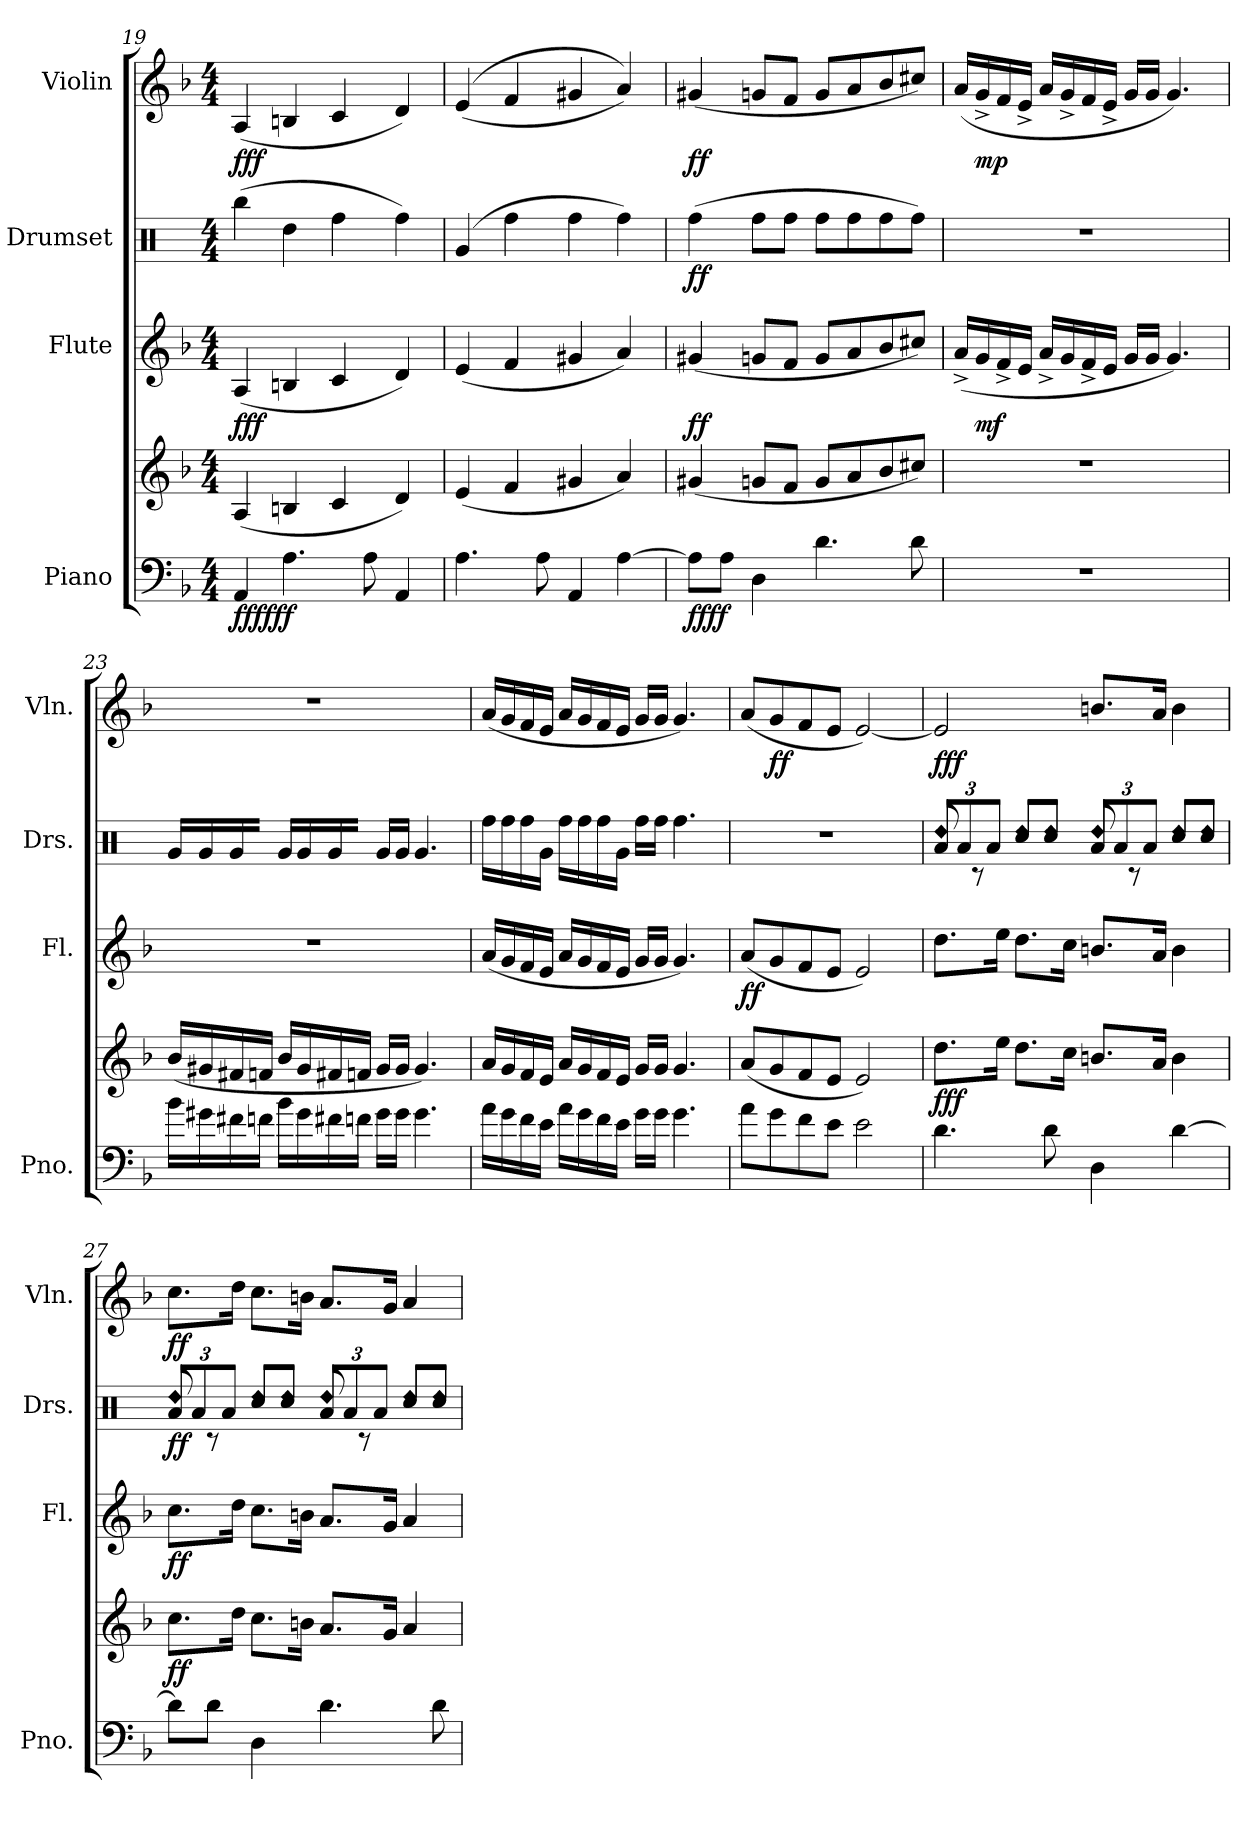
**kern	**kern	**dynam	**kern	**dynam	**kern	**dynam	**kern	**dynam
*part4	*part4	*part4	*part3	*part3	*part2	*part2	*part1	*part1
*staff5	*staff4	*staff4/5	*staff3	*staff3	*staff2	*staff2	*staff1	*staff1
*I"Piano	*	*	*I"Flute	*	*I"Drumset	*	*I"Violin	*
*I'Pno.	*	*	*I'Fl.	*	*I'Drs.	*	*I'Vln.	*
*clefF4	*clefG2	*	*clefG2	*	*clefX	*	*clefG2	*
*k[b-]	*k[b-]	*	*k[b-]	*	*k[]	*	*k[b-]	*
*M4/4	*M4/4	*	*M4/4	*	*M4/4	*	*M4/4	*
=19	=19	=19	=19	=19	=19	=19	=19	=19
!	!	!LO:DY:b=2	!	!	!	!	!	!
!	!	!LO:DY:n=1:b	!	!LO:DY:b	!	!	!	!LO:DY:b
4AA/	(4A/	fff fff	(4A/	fff	(4Rbb\	.	(4A/	fff
4.A\	4Bn/	.	4Bn/	.	4Rdd\	.	4Bn/	.
.	4c/	.	4c/	.	4Rff\	.	4c/	.
8A\	.	.	.	.	.	.	.	.
4AA/	4d/)	.	4d/)	.	4Rff\)	.	4d/)	.
=20	=20	=20	=20	=20	=20	=20	=20	=20
4.A\	(4e/	.	(4e/	.	(4Rg/	.	((4e/	.
.	4f/	.	4f/	.	4Rff\	.	4f/	.
8A\	.	.	.	.	.	.	.	.
4AA/	4g#X/	.	4g#X/	.	4Rff\	.	4g#X/	.
[4A\	4a/)	.	4a/)	.	4Rff\)	.	4a/))	.
!!LO:PB:g=z
=21	=21	=21	=21	=21	=21	=21	=21	=21
!	!	!LO:DY:b=2	!	!	!	!	!	!
!	!	!LO:DY:n=1:b	!	!LO:DY:b	!	!LO:DY:b	!	!LO:DY:b
8A\L]	(4g#X/	ff ff	(4g#X/	ff	(4Rff\	ff	(4g#X/	ff
8A\J	.	.	.	.	.	.	.	.
4D\	8gn/L	.	8gn/L	.	8Rff\L	.	8gn/L	.
.	8f/J	.	8f/J	.	8Rff\J	.	8f/J	.
4.d\	8g/L	.	8g/L	.	8Rff\L	.	8g/L	.
.	8a/	.	8a/	.	8Rff\	.	8a/	.
.	8b-/	.	8b-/	.	8Rff\	.	8b-/	.
8d\	8cc#X/J)	.	8cc#X/J)	.	8Rff\J)	.	8cc#X/J)	.
=22	=22	=22	=22	=22	=22	=22	=22	=22
1r	1r	.	(16a^/LL	.	1r	.	(16a/LL	.
!	!	!	!	!LO:DY:b	!	!	!	!LO:DY:b
.	.	.	16g/	mf	.	.	16g^/	mp
.	.	.	16f^/	.	.	.	16f/	.
.	.	.	16e/JJ	.	.	.	16e^/JJ	.
.	.	.	16a^/LL	.	.	.	16a/LL	.
.	.	.	16g/	.	.	.	16g^/	.
.	.	.	16f^/	.	.	.	16f/	.
.	.	.	16e/JJ	.	.	.	16e^/JJ	.
.	.	.	16g/LL	.	.	.	16g/LL	.
.	.	.	16g/JJ	.	.	.	16g/JJ	.
.	.	.	4.g/)	.	.	.	4.g/)	.
=23	=23	=23	=23	=23	=23	=23	=23	=23
16b-\LL	(16b-/LL	.	1r	.	16Rg/LL	.	1r	.
16g#X\	16g#X/	.	.	.	16Rg/	.	.	.
16f#X\	16f#X/	.	.	.	16Rg/	.	.	.
16fn\JJ	16fn/JJ	.	.	.	16R/JJ	.	.	.
16b-\LL	16b-/LL	.	.	.	16Rg/LL	.	.	.
16g#\	16g#/	.	.	.	16Rg/	.	.	.
16f#X\	16f#X/	.	.	.	16Rg/	.	.	.
16fn\JJ	16fn/JJ	.	.	.	16R/JJ	.	.	.
16g#\LL	16g#/LL	.	.	.	16Rg/LL	.	.	.
16g#\JJ	16g#/JJ	.	.	.	16Rg/JJ	.	.	.
4.g#\	4.g#/)	.	.	.	4.Rg/	.	.	.
!!LO:LB:g=z
=24	=24	=24	=24	=24	=24	=24	=24	=24
16a\LL	16a/LL	.	(16a/LL	.	16Rff\LL	.	(16a/LL	.
16g\	16g/	.	16g/	.	16Rff\	.	16g/	.
16f\	16f/	.	16f/	.	16Rff\	.	16f/	.
16e\JJ	16e/JJ	.	16e/JJ	.	16Rg\JJ	.	16e/JJ	.
16a\LL	16a/LL	.	16a/LL	.	16Rff\LL	.	16a/LL	.
16g\	16g/	.	16g/	.	16Rff\	.	16g/	.
16f\	16f/	.	16f/	.	16Rff\	.	16f/	.
16e\JJ	16e/JJ	.	16e/JJ	.	16Rg\JJ	.	16e/JJ	.
16g\LL	16g/LL	.	16g/LL	.	16Rff\LL	.	16g/LL	.
16g\JJ	16g/JJ	.	16g/JJ	.	16Rff\JJ	.	16g/JJ	.
4.g\	4.g/	.	4.g/)	.	4.Rff\	.	4.g/)	.
=25	=25	=25	=25	=25	=25	=25	=25	=25
!	!	!LO:DY:b=2	!	!	!	!	!	!
!	!	!LO:DY:n=1:b	!	!LO:DY:b	!	!	!	!
8a\L	(8a/L	mp mp	(8a/L	ff	1r	.	(8a/L	.
!	!	!	!	!	!	!	!	!LO:DY:b
8g\	8g/	.	8g/	.	.	.	8g/	ff
8f\	8f/	.	8f/	.	.	.	8f/	.
8e\J	8e/J	.	8e/J	.	.	.	8e/J	.
2e\	2e/)	.	2e/)	.	.	.	[2e/)	.
=26	=26	=26	=26	=26	=26	=26	=26	=26
*	*	*	*	*	*Xbrackettup	*	*	*
*	*	*	*	*	*^	*	*	*
!	!	!LO:DY:b	!	!	!	!LO:N:head=diamond	!	!	!LO:DY:b
4.d\	8.dd\L	fff	8.dd\L	.	12Ra/L	8Rdd/	.	2e/]	fff
.	.	.	.	.	12Ra/	.	.	.	.
.	.	.	.	.	.	8r	.	.	.
.	.	.	.	.	12Ra/J	.	.	.	.
.	16ee\Jk	.	16ee\Jk	.	.	.	.	.	.
!	!	!	!	!	!	!LO:N:head=diamond	!	!	!
.	8.dd\L	.	8.dd\L	.	8Rcc/L	8Rdd/L	.	.	.
!	!	!	!	!	!	!LO:N:head=diamond	!	!	!
8d\	.	.	.	.	8Rcc/J	8Rdd/J	.	.	.
.	16cc\Jk	.	16cc\Jk	.	.	.	.	.	.
!	!	!	!	!	!	!LO:N:head=diamond	!	!	!
4D\	8.bn/L	.	8.bn/L	.	12Ra/L	8Rdd/	.	8.bn/L	.
.	.	.	.	.	12Ra/	.	.	.	.
.	.	.	.	.	.	8r	.	.	.
.	.	.	.	.	12Ra/J	.	.	.	.
.	16a/Jk	.	16a/Jk	.	.	.	.	16a/Jk	.
!	!	!	!	!	!	!LO:N:head=diamond	!	!	!
[4d\	4b\	.	4b\	.	8Rcc/L	8Rdd/L	.	4b\	.
!	!	!	!	!	!	!LO:N:head=diamond	!	!	!
.	.	.	.	.	8Rcc/J	8Rdd/J	.	.	.
!!LO:PB:g=z
=27	=27	=27	=27	=27	=27	=27	=27	=27	=27
!	!	!LO:DY:b	!	!LO:DY:b	!	!LO:N:head=diamond	!LO:DY:b	!	!LO:DY:b
8d\L]	8.cc\L	ff	8.cc\L	ff	12Ra/L	8Rdd/	ff	8.cc\L	ff
.	.	.	.	.	12Ra/	.	.	.	.
8d\J	.	.	.	.	.	8r	.	.	.
.	.	.	.	.	12Ra/J	.	.	.	.
.	16dd\Jk	.	16dd\Jk	.	.	.	.	16dd\Jk	.
!	!	!	!	!	!	!LO:N:head=diamond	!	!	!
4D\	8.cc\L	.	8.cc\L	.	8Rcc/L	8Rdd/L	.	8.cc\L	.
!	!	!	!	!	!	!LO:N:head=diamond	!	!	!
.	.	.	.	.	8Rcc/J	8Rdd/J	.	.	.
.	16bn\Jk	.	16bn\Jk	.	.	.	.	16bn\Jk	.
!	!	!	!	!	!	!LO:N:head=diamond	!	!	!
4.d\	8.a/L	.	8.a/L	.	12Ra/L	8Rdd/	.	8.a/L	.
.	.	.	.	.	12Ra/	.	.	.	.
.	.	.	.	.	.	8r	.	.	.
.	.	.	.	.	12Ra/J	.	.	.	.
.	16g/Jk	.	16g/Jk	.	.	.	.	16g/Jk	.
!	!	!	!	!	!	!LO:N:head=diamond	!	!	!
.	4a/	.	4a/	.	8Rcc/L	8Rdd/L	.	4a/	.
!	!	!	!	!	!	!LO:N:head=diamond	!	!	!
8d\	.	.	.	.	8Rcc/J	8Rdd/J	.	.	.
*	*	*	*	*	*v	*v	*	*	*
=	=	=	=	=	=	=	=	=
*-	*-	*-	*-	*-	*-	*-	*-	*-
